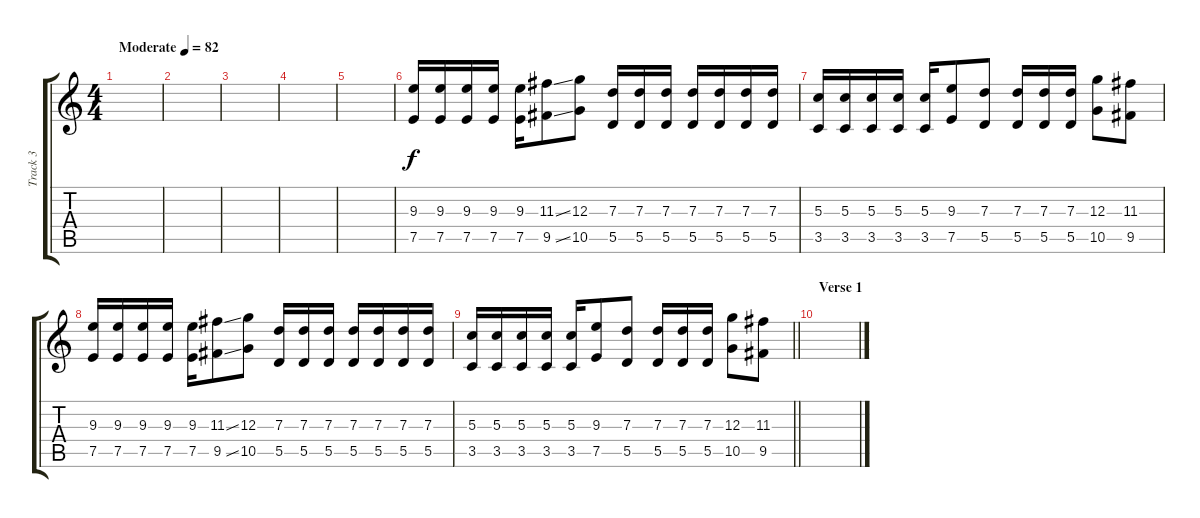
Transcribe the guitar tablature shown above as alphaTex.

\track ("Track 3" "Track 3") {solo instrument distortionguitar}
\staff {score tabs}
\tuning (E4 B3 G3 D3 A2 E2) {hide}
\ts (4 4)
\tempo (82 "Moderate")
\clef g2
\ks c
|
|
|
|
|
(9.3 7.5).16 (9.3 7.5).16 (9.3 7.5).16 (9.3 7.5).16 (9.3 7.5).16 (11.3{ss} 9.5{ss}).8 (12.3 10.5).8 (7.3 5.5).16 (7.3 5.5).16 (7.3 5.5).16 (7.3 5.5).16 (7.3 5.5).16 (7.3 5.5).16 (7.3 5.5).16 |
(5.3 3.5).16 (5.3 3.5).16 (5.3 3.5).16 (5.3 3.5).16 (5.3 3.5).16 (9.3 7.5).8 (7.3 5.5).8 (7.3 5.5).16 (7.3 5.5).16 (7.3 5.5).16 (12.3 10.5).8 (11.3 9.5).8 |
(9.3 7.5).16 (9.3 7.5).16 (9.3 7.5).16 (9.3 7.5).16 (9.3 7.5).16 (11.3{ss} 9.5{ss}).8 (12.3 10.5).8 (7.3 5.5).16 (7.3 5.5).16 (7.3 5.5).16 (7.3 5.5).16 (7.3 5.5).16 (7.3 5.5).16 (7.3 5.5).16 |
\barLineRight lightlight
(5.3 3.5).16 (5.3 3.5).16 (5.3 3.5).16 (5.3 3.5).16 (5.3 3.5).16 (9.3 7.5).8 (7.3 5.5).8 (7.3 5.5).16 (7.3 5.5).16 (7.3 5.5).16 (12.3 10.5).8 (11.3 9.5).8 |
\section ("" "Verse 1")
